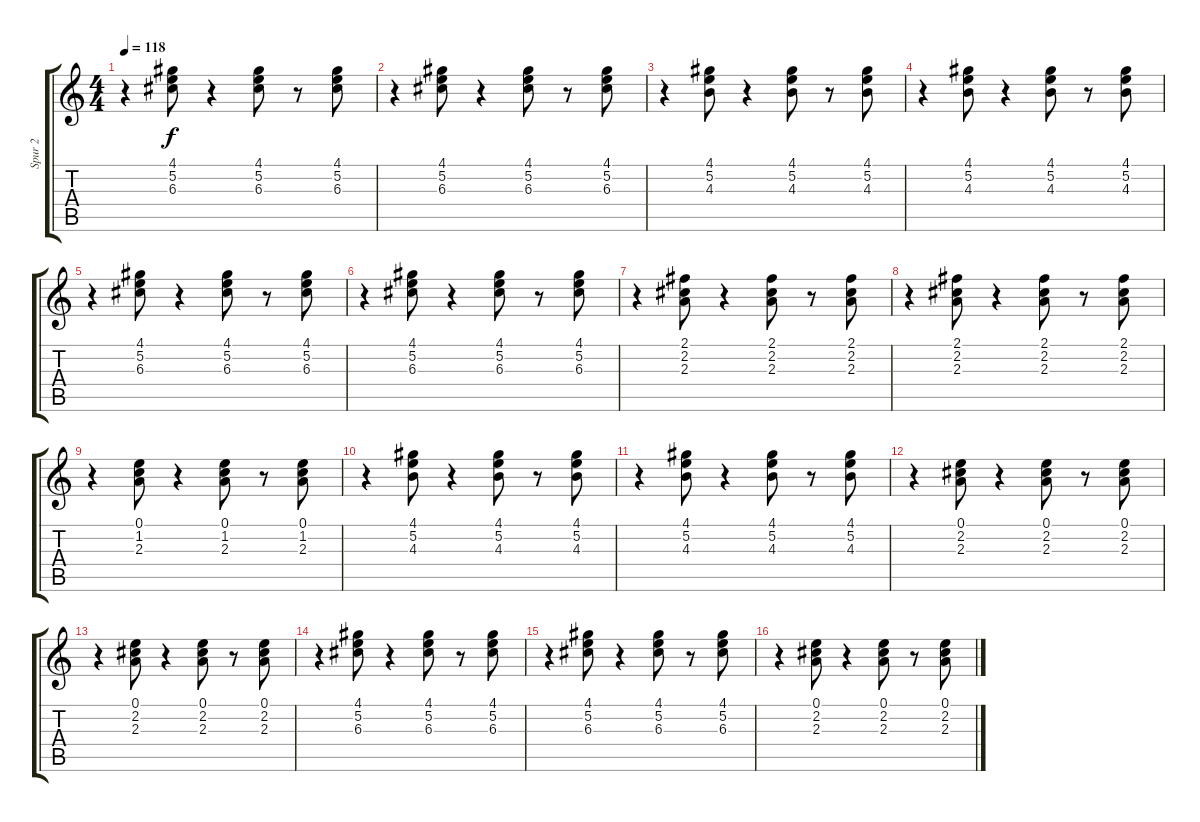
\track ("Spur 2" "Spur 2") {instrument electricguitarclean}
\staff {score tabs}
\tuning (E4 B3 G3 D3 A2 E2) {hide}
\ts (4 4)
\tempo 118
\clef g2
\ks c
r.4{dy f} (4.1 5.2 6.3).8 r.4 (4.1 5.2 6.3).8 r.8 (4.1 5.2 6.3).8 |
r.4 (4.1 5.2 6.3).8 r.4 (4.1 5.2 6.3).8 r.8 (4.1 5.2 6.3).8 |
r.4 (4.1 5.2 4.3).8 r.4 (4.1 5.2 4.3).8 r.8 (4.1 5.2 4.3).8 |
r.4 (4.1 5.2 4.3).8 r.4 (4.1 5.2 4.3).8 r.8 (4.1 5.2 4.3).8 |
r.4 (4.1 5.2 6.3).8 r.4 (4.1 5.2 6.3).8 r.8 (4.1 5.2 6.3).8 |
r.4 (4.1 5.2 6.3).8 r.4 (4.1 5.2 6.3).8 r.8 (4.1 5.2 6.3).8 |
r.4 (2.1 2.2 2.3).8 r.4 (2.1 2.2 2.3).8 r.8 (2.1 2.2 2.3).8 |
r.4 (2.1 2.2 2.3).8 r.4 (2.1 2.2 2.3).8 r.8 (2.1 2.2 2.3).8 |
r.4 (0.1 1.2 2.3).8 r.4 (0.1 1.2 2.3).8 r.8 (0.1 1.2 2.3).8 |
r.4 (4.1 5.2 4.3).8 r.4 (4.1 5.2 4.3).8 r.8 (4.1 5.2 4.3).8 |
r.4 (4.1 5.2 4.3).8 r.4 (4.1 5.2 4.3).8 r.8 (4.1 5.2 4.3).8 |
r.4 (0.1 2.2 2.3).8 r.4 (0.1 2.2 2.3).8 r.8 (0.1 2.2 2.3).8 |
r.4 (0.1 2.2 2.3).8 r.4 (0.1 2.2 2.3).8 r.8 (0.1 2.2 2.3).8 |
r.4 (4.1 5.2 6.3).8 r.4 (4.1 5.2 6.3).8 r.8 (4.1 5.2 6.3).8 |
r.4 (4.1 5.2 6.3).8 r.4 (4.1 5.2 6.3).8 r.8 (4.1 5.2 6.3).8 |
r.4 (0.1 2.2 2.3).8 r.4 (0.1 2.2 2.3).8 r.8 (0.1 2.2 2.3).8
